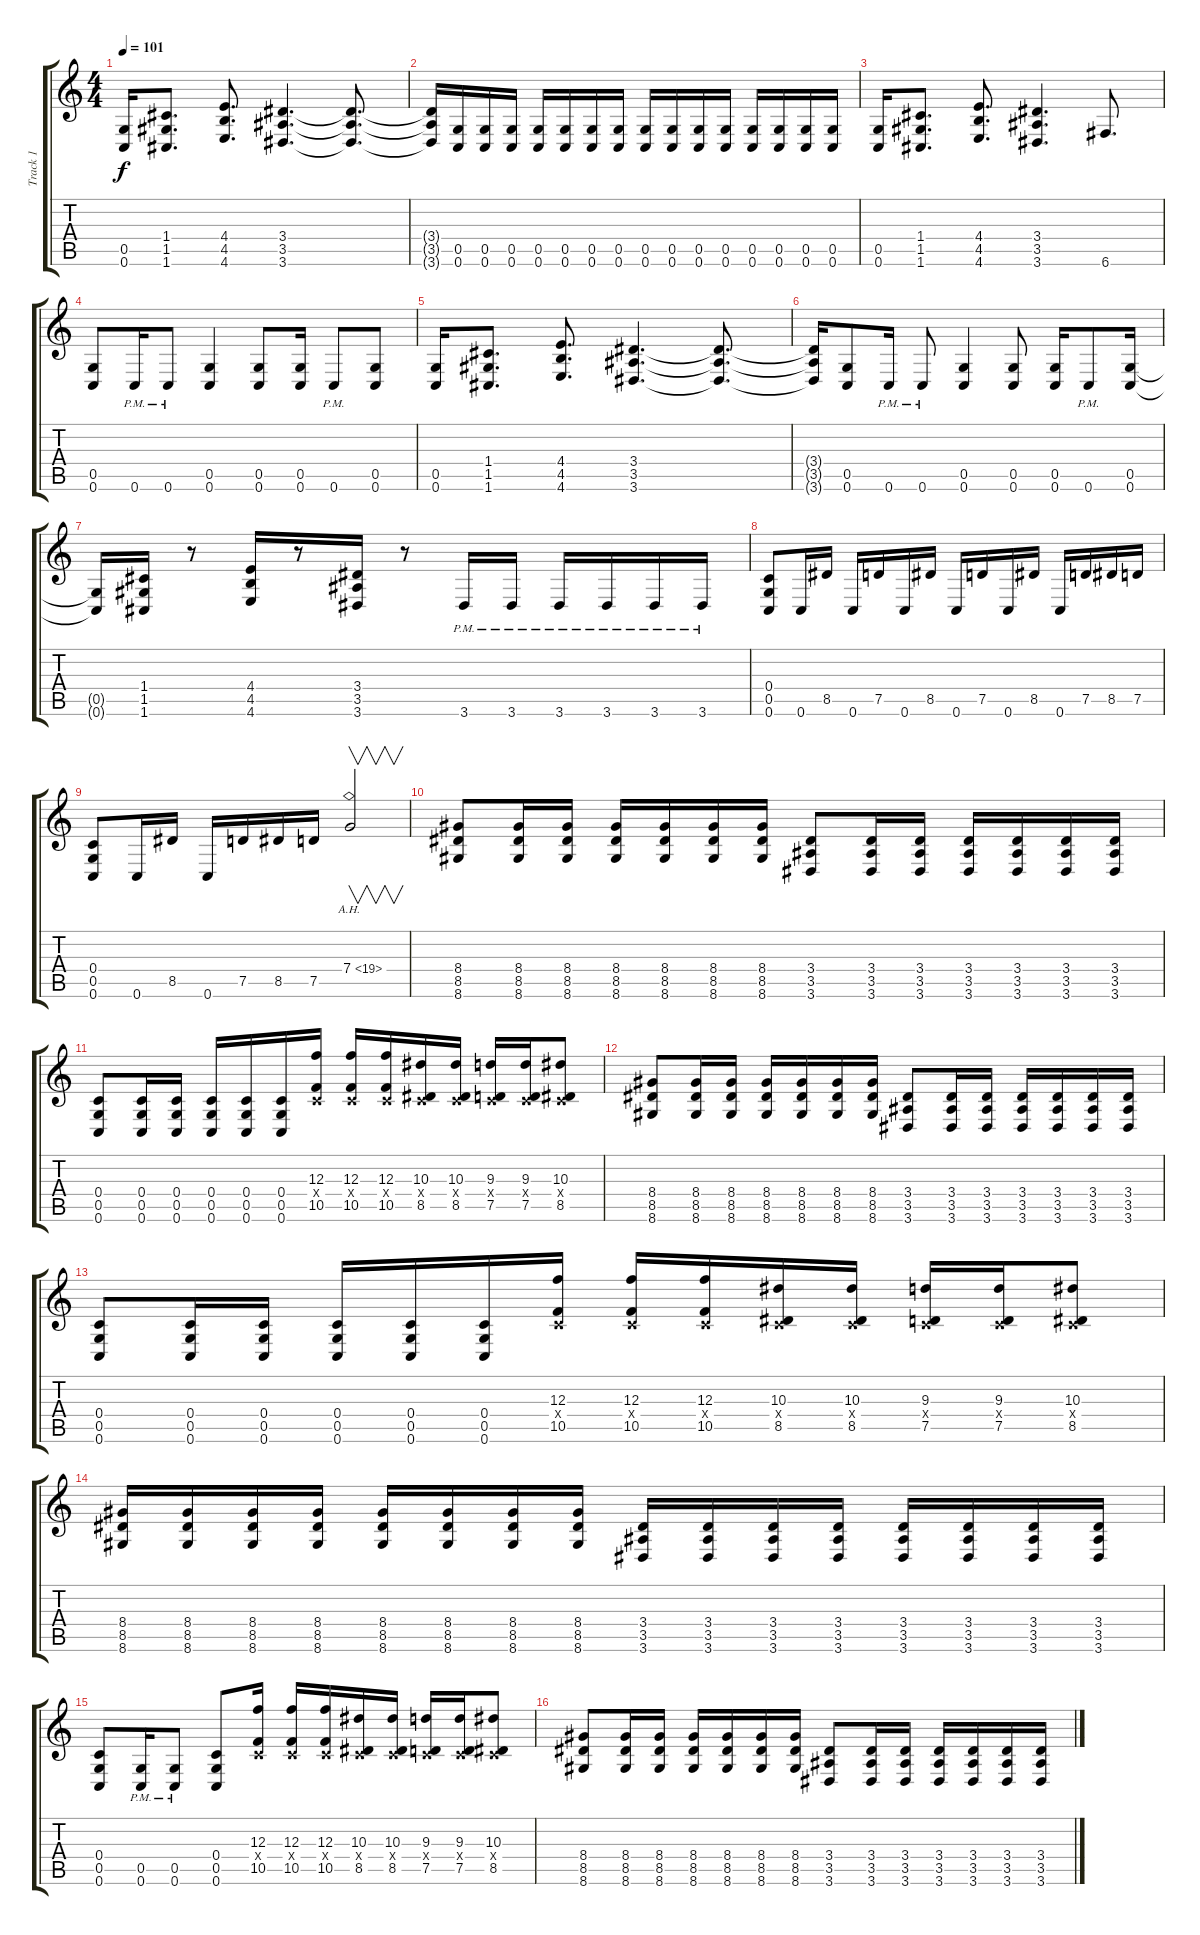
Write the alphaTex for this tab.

\track ("Track 1" "Track 1") {instrument distortionguitar}
\staff {score tabs}
\tuning (D4 A3 F3 C3 G2 C2) {hide}
\ts (4 4)
\tempo 101
\clef g2
\ks c
(0.5 0.6).16{dy f} (1.4 1.5 1.6).8{d} (4.4 4.5 4.6).8{d} (3.4 3.5 3.6).4{d} (3.4{t} 3.5{t} 3.6{t}).8{d} |
(3.4{t} 3.5{t} 3.6{t}).16 (0.5 0.6).16 (0.5 0.6).16 (0.5 0.6).16 (0.5 0.6).16 (0.5 0.6).16 (0.5 0.6).16 (0.5 0.6).16 (0.5 0.6).16 (0.5 0.6).16 (0.5 0.6).16 (0.5 0.6).16 (0.5 0.6).16 (0.5 0.6).16 (0.5 0.6).16 (0.5 0.6).16 |
(0.5 0.6).16 (1.4 1.5 1.6).8{d} (4.4 4.5 4.6).8{d} (3.4 3.5 3.6).4{d} 6.6.8{d} |
(0.5 0.6).8 0.6{pm}.16 0.6{pm}.8 (0.5 0.6).4 (0.5 0.6).8 (0.5 0.6).16 0.6{pm}.8 (0.5 0.6).8 |
(0.5 0.6).16 (1.4 1.5 1.6).8{d} (4.4 4.5 4.6).8{d} (3.4 3.5 3.6).4{d} (3.4{t} 3.5{t} 3.6{t}).8{d} |
(3.4{t} 3.5{t} 3.6{t}).16 (0.5 0.6).8 0.6{pm}.16 0.6{pm}.8 (0.5 0.6).4 (0.5 0.6).8 (0.5 0.6).16 0.6{pm}.8 (0.5 0.6).16 |
(0.5{t} 0.6{t}).16 (1.4 1.5 1.6).16 r.8 (4.4 4.5 4.6).16 r.8 (3.4 3.5 3.6).16 r.8 3.6{pm}.16 3.6{pm}.16 3.6{pm}.16 3.6{pm}.16 3.6{pm}.16 3.6{pm}.16 |
(0.4 0.5 0.6).8 0.6.16 8.5.16 0.6.16 7.5.16 0.6.16 8.5.16 0.6.16 7.5.16 0.6.16 8.5.16 0.6.16 7.5.16 8.5.16 7.5.16 |
(0.4 0.5 0.6).8 0.6.16 8.5.16 0.6.16 7.5.16 8.5.16 7.5.16 7.4{ah 12}.2{v} |
(8.4 8.5 8.6).8 (8.4 8.5 8.6).16 (8.4 8.5 8.6).16 (8.4 8.5 8.6).16 (8.4 8.5 8.6).16 (8.4 8.5 8.6).16 (8.4 8.5 8.6).16 (3.4 3.5 3.6).8 (3.4 3.5 3.6).16 (3.4 3.5 3.6).16 (3.4 3.5 3.6).16 (3.4 3.5 3.6).16 (3.4 3.5 3.6).16 (3.4 3.5 3.6).16 |
(0.4 0.5 0.6).8 (0.4 0.5 0.6).16 (0.4 0.5 0.6).16 (0.4 0.5 0.6).16 (0.4 0.5 0.6).16 (0.4 0.5 0.6).16 (12.3 0.4{x} 10.5).16 (12.3 0.4{x} 10.5).16 (12.3 0.4{x} 10.5).16 (10.3 0.4{x} 8.5).16 (10.3 0.4{x} 8.5).16 (9.3 0.4{x} 7.5).16 (9.3 0.4{x} 7.5).16 (10.3 0.4{x} 8.5).8 |
(8.4 8.5 8.6).8 (8.4 8.5 8.6).16 (8.4 8.5 8.6).16 (8.4 8.5 8.6).16 (8.4 8.5 8.6).16 (8.4 8.5 8.6).16 (8.4 8.5 8.6).16 (3.4 3.5 3.6).8 (3.4 3.5 3.6).16 (3.4 3.5 3.6).16 (3.4 3.5 3.6).16 (3.4 3.5 3.6).16 (3.4 3.5 3.6).16 (3.4 3.5 3.6).16 |
(0.4 0.5 0.6).8 (0.4 0.5 0.6).16 (0.4 0.5 0.6).16 (0.4 0.5 0.6).16 (0.4 0.5 0.6).16 (0.4 0.5 0.6).16 (12.3 0.4{x} 10.5).16 (12.3 0.4{x} 10.5).16 (12.3 0.4{x} 10.5).16 (10.3 0.4{x} 8.5).16 (10.3 0.4{x} 8.5).16 (9.3 0.4{x} 7.5).16 (9.3 0.4{x} 7.5).16 (10.3 0.4{x} 8.5).8 |
(8.4 8.5 8.6).16 (8.4 8.5 8.6).16 (8.4 8.5 8.6).16 (8.4 8.5 8.6).16 (8.4 8.5 8.6).16 (8.4 8.5 8.6).16 (8.4 8.5 8.6).16 (8.4 8.5 8.6).16 (3.4 3.5 3.6).16 (3.4 3.5 3.6).16 (3.4 3.5 3.6).16 (3.4 3.5 3.6).16 (3.4 3.5 3.6).16 (3.4 3.5 3.6).16 (3.4 3.5 3.6).16 (3.4 3.5 3.6).16 |
(0.4 0.5 0.6).8 (0.5{pm} 0.6{pm}).16 (0.5{pm} 0.6{pm}).8 (0.4 0.5 0.6).8 (12.3 0.4{x} 10.5).16 (12.3 0.4{x} 10.5).16 (12.3 0.4{x} 10.5).16 (10.3 0.4{x} 8.5).16 (10.3 0.4{x} 8.5).16 (9.3 0.4{x} 7.5).16 (9.3 0.4{x} 7.5).16 (10.3 0.4{x} 8.5).8 |
(8.4 8.5 8.6).8 (8.4 8.5 8.6).16 (8.4 8.5 8.6).16 (8.4 8.5 8.6).16 (8.4 8.5 8.6).16 (8.4 8.5 8.6).16 (8.4 8.5 8.6).16 (3.4 3.5 3.6).8 (3.4 3.5 3.6).16 (3.4 3.5 3.6).16 (3.4 3.5 3.6).16 (3.4 3.5 3.6).16 (3.4 3.5 3.6).16 (3.4 3.5 3.6).16
